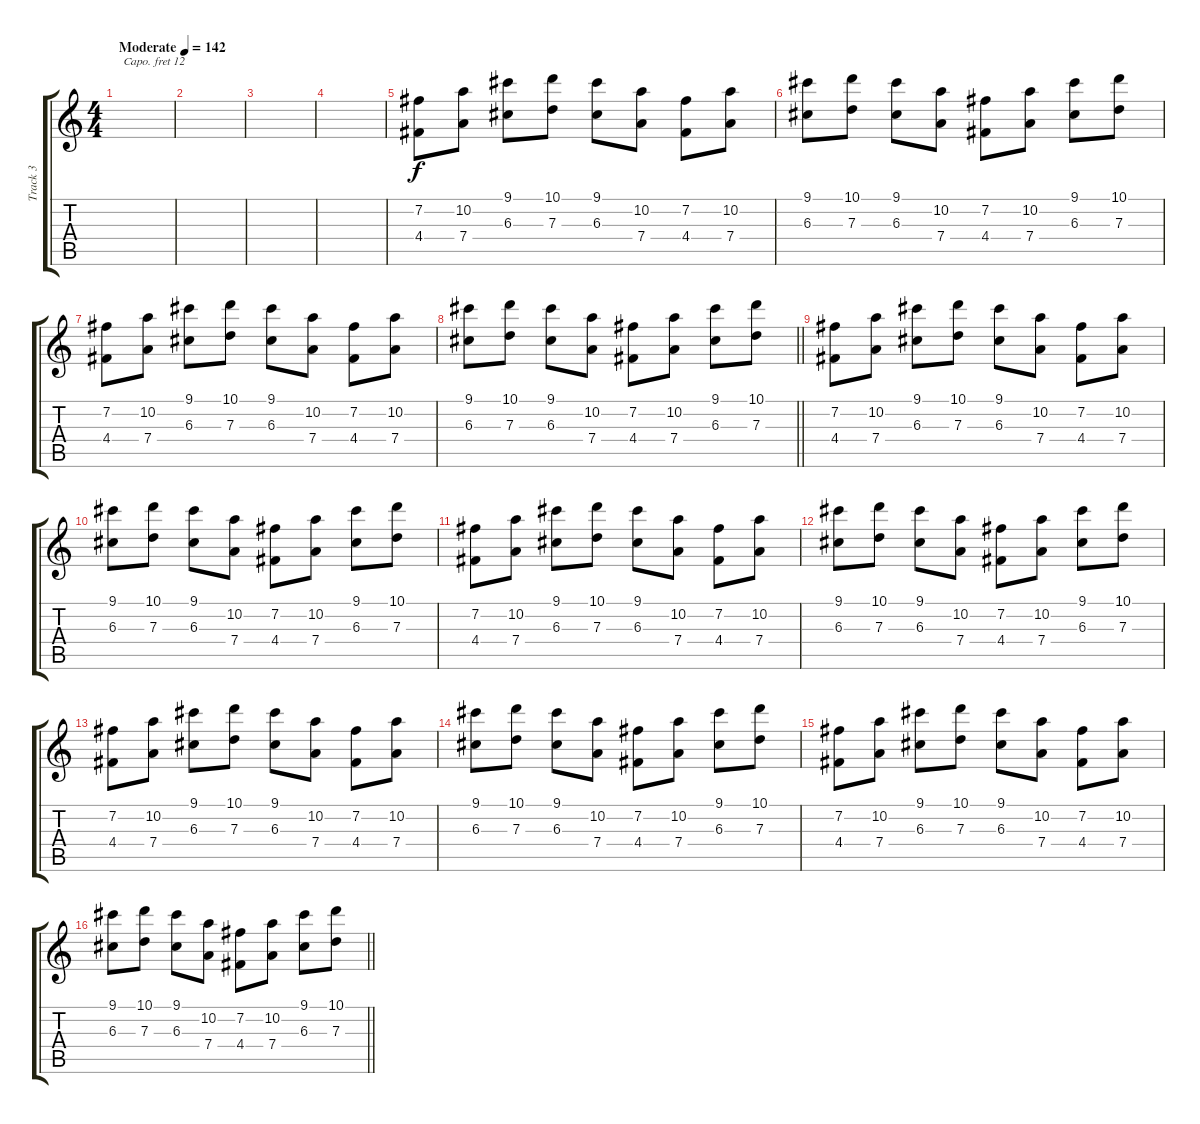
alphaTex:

\track ("Track 3" "Track 3") {instrument pizzicatostrings}
\staff {score tabs}
\capo 12
\tuning (E4 B3 G3 D3 A2 E2) {hide}
\ts (4 4)
\tempo (142 "Moderate")
\clef g2
\ks c
|
|
|
|
(7.2 4.4).8 (10.2 7.4).8 (9.1 6.3).8 (10.1 7.3).8 (9.1 6.3).8 (10.2 7.4).8 (7.2 4.4).8 (10.2 7.4).8 |
(9.1 6.3).8 (10.1 7.3).8 (9.1 6.3).8 (10.2 7.4).8 (7.2 4.4).8 (10.2 7.4).8 (9.1 6.3).8 (10.1 7.3).8 |
(7.2 4.4).8 (10.2 7.4).8 (9.1 6.3).8 (10.1 7.3).8 (9.1 6.3).8 (10.2 7.4).8 (7.2 4.4).8 (10.2 7.4).8 |
\barLineRight lightlight
(9.1 6.3).8 (10.1 7.3).8 (9.1 6.3).8 (10.2 7.4).8 (7.2 4.4).8 (10.2 7.4).8 (9.1 6.3).8 (10.1 7.3).8 |
(7.2 4.4).8 (10.2 7.4).8 (9.1 6.3).8 (10.1 7.3).8 (9.1 6.3).8 (10.2 7.4).8 (7.2 4.4).8 (10.2 7.4).8 |
(9.1 6.3).8 (10.1 7.3).8 (9.1 6.3).8 (10.2 7.4).8 (7.2 4.4).8 (10.2 7.4).8 (9.1 6.3).8 (10.1 7.3).8 |
(7.2 4.4).8 (10.2 7.4).8 (9.1 6.3).8 (10.1 7.3).8 (9.1 6.3).8 (10.2 7.4).8 (7.2 4.4).8 (10.2 7.4).8 |
(9.1 6.3).8 (10.1 7.3).8 (9.1 6.3).8 (10.2 7.4).8 (7.2 4.4).8 (10.2 7.4).8 (9.1 6.3).8 (10.1 7.3).8 |
(7.2 4.4).8 (10.2 7.4).8 (9.1 6.3).8 (10.1 7.3).8 (9.1 6.3).8 (10.2 7.4).8 (7.2 4.4).8 (10.2 7.4).8 |
(9.1 6.3).8 (10.1 7.3).8 (9.1 6.3).8 (10.2 7.4).8 (7.2 4.4).8 (10.2 7.4).8 (9.1 6.3).8 (10.1 7.3).8 |
(7.2 4.4).8 (10.2 7.4).8 (9.1 6.3).8 (10.1 7.3).8 (9.1 6.3).8 (10.2 7.4).8 (7.2 4.4).8 (10.2 7.4).8 |
\barLineRight lightlight
(9.1 6.3).8 (10.1 7.3).8 (9.1 6.3).8 (10.2 7.4).8 (7.2 4.4).8 (10.2 7.4).8 (9.1 6.3).8 (10.1 7.3).8
